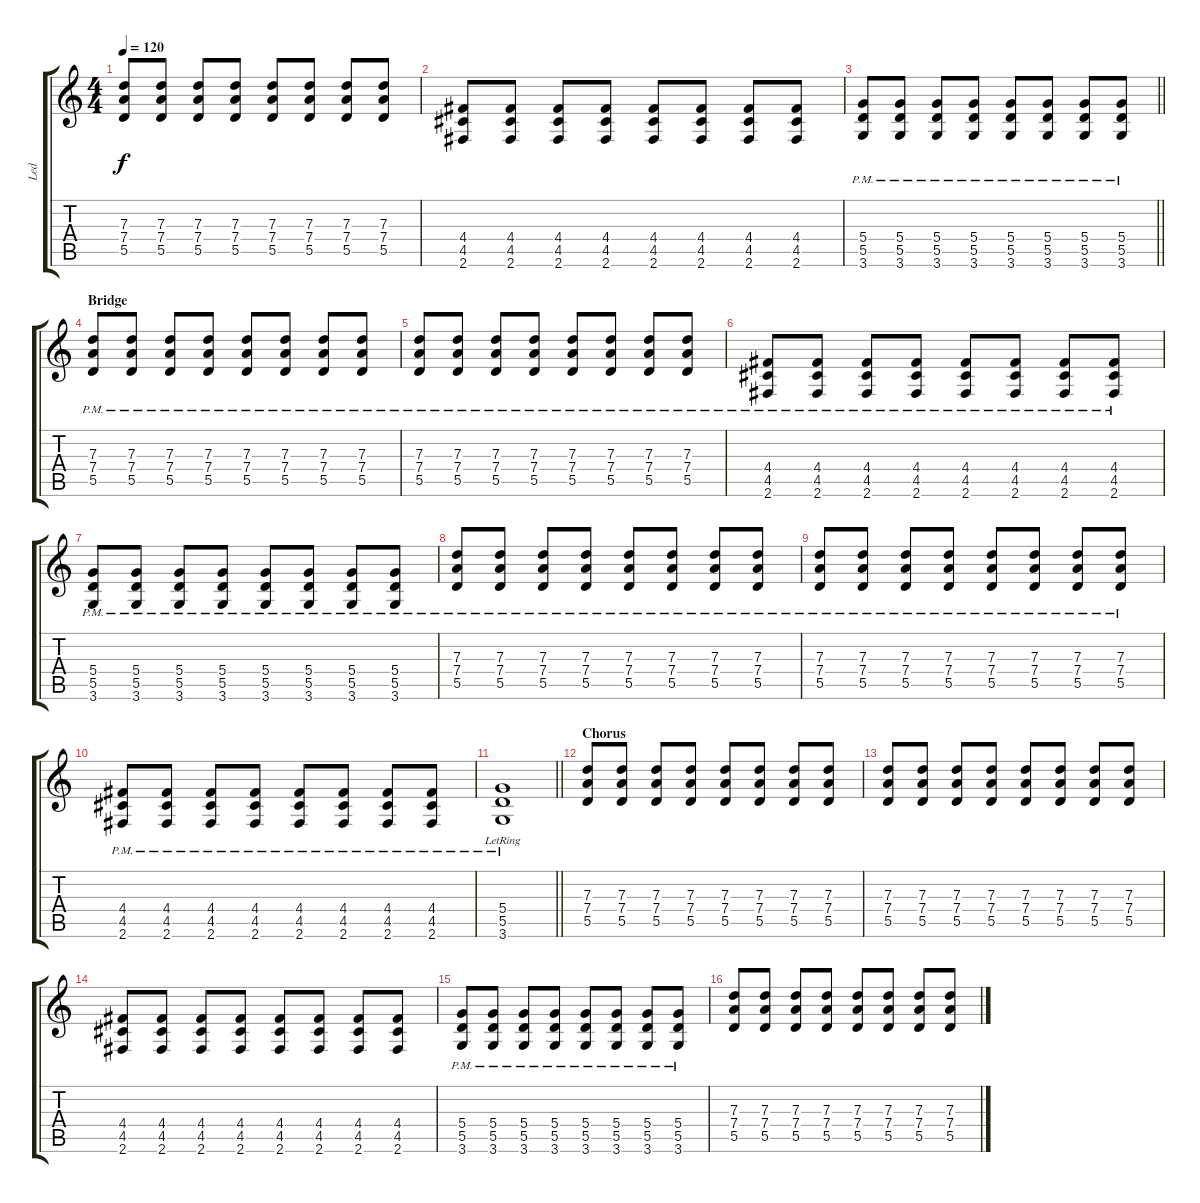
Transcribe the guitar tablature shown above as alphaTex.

\track ("Led" "Led") {instrument overdrivenguitar}
\staff {score tabs}
\tuning (E4 B3 G3 D3 A2 E2) {hide}
\ts (4 4)
\tempo 120
\clef g2
\ks c
(7.3 7.4 5.5).8{dy f} (7.3 7.4 5.5).8 (7.3 7.4 5.5).8 (7.3 7.4 5.5).8 (7.3 7.4 5.5).8 (7.3 7.4 5.5).8 (7.3 7.4 5.5).8 (7.3 7.4 5.5).8 |
(4.4 4.5 2.6).8 (4.4 4.5 2.6).8 (4.4 4.5 2.6).8 (4.4 4.5 2.6).8 (4.4 4.5 2.6).8 (4.4 4.5 2.6).8 (4.4 4.5 2.6).8 (4.4 4.5 2.6).8 |
\barLineRight lightlight
(5.4{pm} 5.5{pm} 3.6{pm}).8 (5.4{pm} 5.5{pm} 3.6{pm}).8 (5.4{pm} 5.5{pm} 3.6{pm}).8 (5.4{pm} 5.5{pm} 3.6{pm}).8 (5.4{pm} 5.5{pm} 3.6{pm}).8 (5.4{pm} 5.5{pm} 3.6{pm}).8 (5.4{pm} 5.5{pm} 3.6{pm}).8 (5.4{pm} 5.5{pm} 3.6{pm}).8 |
\section ("" "Bridge")
(7.3{pm} 7.4{pm} 5.5{pm}).8 (7.3{pm} 7.4{pm} 5.5{pm}).8 (7.3{pm} 7.4{pm} 5.5{pm}).8 (7.3{pm} 7.4{pm} 5.5{pm}).8 (7.3{pm} 7.4{pm} 5.5{pm}).8 (7.3{pm} 7.4{pm} 5.5{pm}).8 (7.3{pm} 7.4{pm} 5.5{pm}).8 (7.3{pm} 7.4{pm} 5.5{pm}).8 |
(7.3{pm} 7.4{pm} 5.5{pm}).8 (7.3{pm} 7.4{pm} 5.5{pm}).8 (7.3{pm} 7.4{pm} 5.5{pm}).8 (7.3{pm} 7.4{pm} 5.5{pm}).8 (7.3{pm} 7.4{pm} 5.5{pm}).8 (7.3{pm} 7.4{pm} 5.5{pm}).8 (7.3{pm} 7.4{pm} 5.5{pm}).8 (7.3{pm} 7.4{pm} 5.5{pm}).8 |
(4.4{pm} 4.5{pm} 2.6{pm}).8 (4.4{pm} 4.5{pm} 2.6{pm}).8 (4.4{pm} 4.5{pm} 2.6{pm}).8 (4.4{pm} 4.5{pm} 2.6{pm}).8 (4.4{pm} 4.5{pm} 2.6{pm}).8 (4.4{pm} 4.5{pm} 2.6{pm}).8 (4.4{pm} 4.5{pm} 2.6{pm}).8 (4.4{pm} 4.5{pm} 2.6{pm}).8 |
(5.4{pm} 5.5{pm} 3.6{pm}).8 (5.4{pm} 5.5{pm} 3.6{pm}).8 (5.4{pm} 5.5{pm} 3.6{pm}).8 (5.4{pm} 5.5{pm} 3.6{pm}).8 (5.4{pm} 5.5{pm} 3.6{pm}).8 (5.4{pm} 5.5{pm} 3.6{pm}).8 (5.4{pm} 5.5{pm} 3.6{pm}).8 (5.4{pm} 5.5{pm} 3.6{pm}).8 |
(7.3{pm} 7.4{pm} 5.5{pm}).8 (7.3{pm} 7.4{pm} 5.5{pm}).8 (7.3{pm} 7.4{pm} 5.5{pm}).8 (7.3{pm} 7.4{pm} 5.5{pm}).8 (7.3{pm} 7.4{pm} 5.5{pm}).8 (7.3{pm} 7.4{pm} 5.5{pm}).8 (7.3{pm} 7.4{pm} 5.5{pm}).8 (7.3{pm} 7.4{pm} 5.5{pm}).8 |
(7.3{pm} 7.4{pm} 5.5{pm}).8 (7.3{pm} 7.4{pm} 5.5{pm}).8 (7.3{pm} 7.4{pm} 5.5{pm}).8 (7.3{pm} 7.4{pm} 5.5{pm}).8 (7.3{pm} 7.4{pm} 5.5{pm}).8 (7.3{pm} 7.4{pm} 5.5{pm}).8 (7.3{pm} 7.4{pm} 5.5{pm}).8 (7.3{pm} 7.4{pm} 5.5{pm}).8 |
(4.4{pm} 4.5{pm} 2.6{pm}).8 (4.4{pm} 4.5{pm} 2.6{pm}).8 (4.4{pm} 4.5{pm} 2.6{pm}).8 (4.4{pm} 4.5{pm} 2.6{pm}).8 (4.4{pm} 4.5{pm} 2.6{pm}).8 (4.4{pm} 4.5{pm} 2.6{pm}).8 (4.4{pm} 4.5{pm} 2.6{pm}).8 (4.4{pm} 4.5{pm} 2.6{pm}).8 |
\barLineRight lightlight
(5.4{pm} 5.5{pm lr} 3.6{pm}).1 |
\section ("" "Chorus")
(7.3 7.4 5.5).8 (7.3 7.4 5.5).8 (7.3 7.4 5.5).8 (7.3 7.4 5.5).8 (7.3 7.4 5.5).8 (7.3 7.4 5.5).8 (7.3 7.4 5.5).8 (7.3 7.4 5.5).8 |
(7.3 7.4 5.5).8 (7.3 7.4 5.5).8 (7.3 7.4 5.5).8 (7.3 7.4 5.5).8 (7.3 7.4 5.5).8 (7.3 7.4 5.5).8 (7.3 7.4 5.5).8 (7.3 7.4 5.5).8 |
(4.4 4.5 2.6).8 (4.4 4.5 2.6).8 (4.4 4.5 2.6).8 (4.4 4.5 2.6).8 (4.4 4.5 2.6).8 (4.4 4.5 2.6).8 (4.4 4.5 2.6).8 (4.4 4.5 2.6).8 |
(5.4{pm} 5.5{pm} 3.6{pm}).8 (5.4{pm} 5.5{pm} 3.6{pm}).8 (5.4{pm} 5.5{pm} 3.6{pm}).8 (5.4{pm} 5.5{pm} 3.6{pm}).8 (5.4{pm} 5.5{pm} 3.6{pm}).8 (5.4{pm} 5.5{pm} 3.6{pm}).8 (5.4{pm} 5.5{pm} 3.6{pm}).8 (5.4{pm} 5.5{pm} 3.6{pm}).8 |
(7.3 7.4 5.5).8 (7.3 7.4 5.5).8 (7.3 7.4 5.5).8 (7.3 7.4 5.5).8 (7.3 7.4 5.5).8 (7.3 7.4 5.5).8 (7.3 7.4 5.5).8 (7.3 7.4 5.5).8
